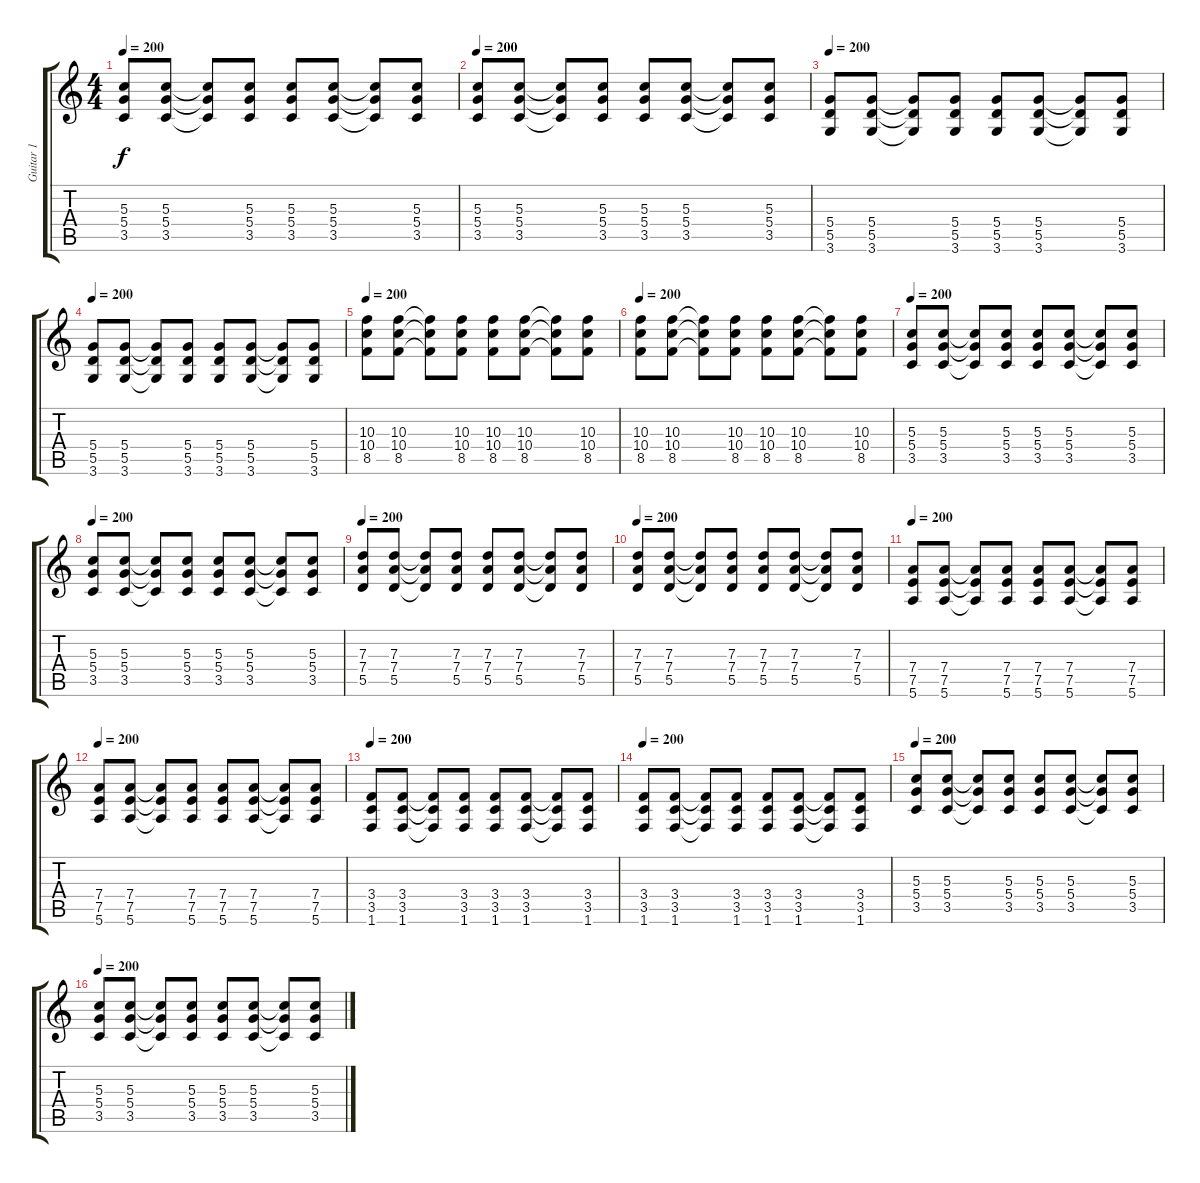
\track ("Guitar 1" "Guitar 1") {instrument electricguitarclean}
\staff {score tabs}
\tuning (E4 B3 G3 D3 A2 E2) {hide}
\ts (4 4)
\tempo 200
\clef g2
\ks c
(5.3 5.4 3.5).8{dy f instrument distortionguitar} (5.3 5.4 3.5).8{instrument distortionguitar} (5.3{t} 5.4{t} 3.5{t}).8 (5.3 5.4 3.5).8{instrument distortionguitar} (5.3 5.4 3.5).8{instrument distortionguitar} (5.3 5.4 3.5).8{instrument distortionguitar} (5.3{t} 5.4{t} 3.5{t}).8 (5.3 5.4 3.5).8{instrument distortionguitar} |
\tempo 200
(5.3 5.4 3.5).8{instrument distortionguitar} (5.3 5.4 3.5).8{instrument distortionguitar} (5.3{t} 5.4{t} 3.5{t}).8 (5.3 5.4 3.5).8{instrument distortionguitar} (5.3 5.4 3.5).8{instrument distortionguitar} (5.3 5.4 3.5).8{instrument distortionguitar} (5.3{t} 5.4{t} 3.5{t}).8 (5.3 5.4 3.5).8{instrument distortionguitar} |
\tempo 200
(5.4 5.5 3.6).8{instrument distortionguitar} (5.4 5.5 3.6).8{instrument distortionguitar} (5.4{t} 5.5{t} 3.6{t}).8 (5.4 5.5 3.6).8{instrument distortionguitar} (5.4 5.5 3.6).8{instrument distortionguitar} (5.4 5.5 3.6).8{instrument distortionguitar} (5.4{t} 5.5{t} 3.6{t}).8 (5.4 5.5 3.6).8{instrument distortionguitar} |
\tempo 200
(5.4 5.5 3.6).8{instrument distortionguitar} (5.4 5.5 3.6).8{instrument distortionguitar} (5.4{t} 5.5{t} 3.6{t}).8 (5.4 5.5 3.6).8{instrument distortionguitar} (5.4 5.5 3.6).8{instrument distortionguitar} (5.4 5.5 3.6).8{instrument distortionguitar} (5.4{t} 5.5{t} 3.6{t}).8 (5.4 5.5 3.6).8{instrument distortionguitar} |
\tempo 200
(10.3 10.4 8.5).8{instrument distortionguitar} (10.3 10.4 8.5).8{instrument distortionguitar} (10.3{t} 10.4{t} 8.5{t}).8 (10.3 10.4 8.5).8{instrument distortionguitar} (10.3 10.4 8.5).8{instrument distortionguitar} (10.3 10.4 8.5).8{instrument distortionguitar} (10.3{t} 10.4{t} 8.5{t}).8 (10.3 10.4 8.5).8{instrument distortionguitar} |
\tempo 200
(10.3 10.4 8.5).8{instrument distortionguitar} (10.3 10.4 8.5).8{instrument distortionguitar} (10.3{t} 10.4{t} 8.5{t}).8 (10.3 10.4 8.5).8{instrument distortionguitar} (10.3 10.4 8.5).8{instrument distortionguitar} (10.3 10.4 8.5).8{instrument distortionguitar} (10.3{t} 10.4{t} 8.5{t}).8 (10.3 10.4 8.5).8{instrument distortionguitar} |
\tempo 200
(5.3 5.4 3.5).8{instrument distortionguitar} (5.3 5.4 3.5).8{instrument distortionguitar} (5.3{t} 5.4{t} 3.5{t}).8 (5.3 5.4 3.5).8{instrument distortionguitar} (5.3 5.4 3.5).8{instrument distortionguitar} (5.3 5.4 3.5).8{instrument distortionguitar} (5.3{t} 5.4{t} 3.5{t}).8 (5.3 5.4 3.5).8{instrument distortionguitar} |
\tempo 200
(5.3 5.4 3.5).8{instrument distortionguitar} (5.3 5.4 3.5).8{instrument distortionguitar} (5.3{t} 5.4{t} 3.5{t}).8 (5.3 5.4 3.5).8{instrument distortionguitar} (5.3 5.4 3.5).8{instrument distortionguitar} (5.3 5.4 3.5).8{instrument distortionguitar} (5.3{t} 5.4{t} 3.5{t}).8 (5.3 5.4 3.5).8{instrument distortionguitar} |
\tempo 200
(7.3 7.4 5.5).8{instrument distortionguitar} (7.3 7.4 5.5).8{instrument distortionguitar} (7.3{t} 7.4{t} 5.5{t}).8 (7.3 7.4 5.5).8{instrument distortionguitar} (7.3 7.4 5.5).8{instrument distortionguitar} (7.3 7.4 5.5).8{instrument distortionguitar} (7.3{t} 7.4{t} 5.5{t}).8 (7.3 7.4 5.5).8{instrument distortionguitar} |
\tempo 200
(7.3 7.4 5.5).8{instrument distortionguitar} (7.3 7.4 5.5).8{instrument distortionguitar} (7.3{t} 7.4{t} 5.5{t}).8 (7.3 7.4 5.5).8{instrument distortionguitar} (7.3 7.4 5.5).8{instrument distortionguitar} (7.3 7.4 5.5).8{instrument distortionguitar} (7.3{t} 7.4{t} 5.5{t}).8 (7.3 7.4 5.5).8{instrument distortionguitar} |
\tempo 200
(7.4 7.5 5.6).8{instrument distortionguitar} (7.4 7.5 5.6).8{instrument distortionguitar} (7.4{t} 7.5{t} 5.6{t}).8 (7.4 7.5 5.6).8{instrument distortionguitar} (7.4 7.5 5.6).8{instrument distortionguitar} (7.4 7.5 5.6).8{instrument distortionguitar} (7.4{t} 7.5{t} 5.6{t}).8 (7.4 7.5 5.6).8{instrument distortionguitar} |
\tempo 200
(7.4 7.5 5.6).8{instrument distortionguitar} (7.4 7.5 5.6).8{instrument distortionguitar} (7.4{t} 7.5{t} 5.6{t}).8 (7.4 7.5 5.6).8{instrument distortionguitar} (7.4 7.5 5.6).8{instrument distortionguitar} (7.4 7.5 5.6).8{instrument distortionguitar} (7.4{t} 7.5{t} 5.6{t}).8 (7.4 7.5 5.6).8{instrument distortionguitar} |
\tempo 200
(3.4 3.5 1.6).8{instrument distortionguitar} (3.4 3.5 1.6).8{instrument distortionguitar} (3.4{t} 3.5{t} 1.6{t}).8 (3.4 3.5 1.6).8{instrument distortionguitar} (3.4 3.5 1.6).8{instrument distortionguitar} (3.4 3.5 1.6).8{instrument distortionguitar} (3.4{t} 3.5{t} 1.6{t}).8 (3.4 3.5 1.6).8{instrument distortionguitar} |
\tempo 200
(3.4 3.5 1.6).8{instrument distortionguitar} (3.4 3.5 1.6).8{instrument distortionguitar} (3.4{t} 3.5{t} 1.6{t}).8 (3.4 3.5 1.6).8{instrument distortionguitar} (3.4 3.5 1.6).8{instrument distortionguitar} (3.4 3.5 1.6).8{instrument distortionguitar} (3.4{t} 3.5{t} 1.6{t}).8 (3.4 3.5 1.6).8{instrument distortionguitar} |
\tempo 200
(5.3 5.4 3.5).8{instrument distortionguitar} (5.3 5.4 3.5).8{instrument distortionguitar} (5.3{t} 5.4{t} 3.5{t}).8 (5.3 5.4 3.5).8{instrument distortionguitar} (5.3 5.4 3.5).8{instrument distortionguitar} (5.3 5.4 3.5).8{instrument distortionguitar} (5.3{t} 5.4{t} 3.5{t}).8 (5.3 5.4 3.5).8{instrument distortionguitar} |
\tempo 200
(5.3 5.4 3.5).8{instrument distortionguitar} (5.3 5.4 3.5).8{instrument distortionguitar} (5.3{t} 5.4{t} 3.5{t}).8 (5.3 5.4 3.5).8{instrument distortionguitar} (5.3 5.4 3.5).8{instrument distortionguitar} (5.3 5.4 3.5).8{instrument distortionguitar} (5.3{t} 5.4{t} 3.5{t}).8 (5.3 5.4 3.5).8{instrument distortionguitar}
